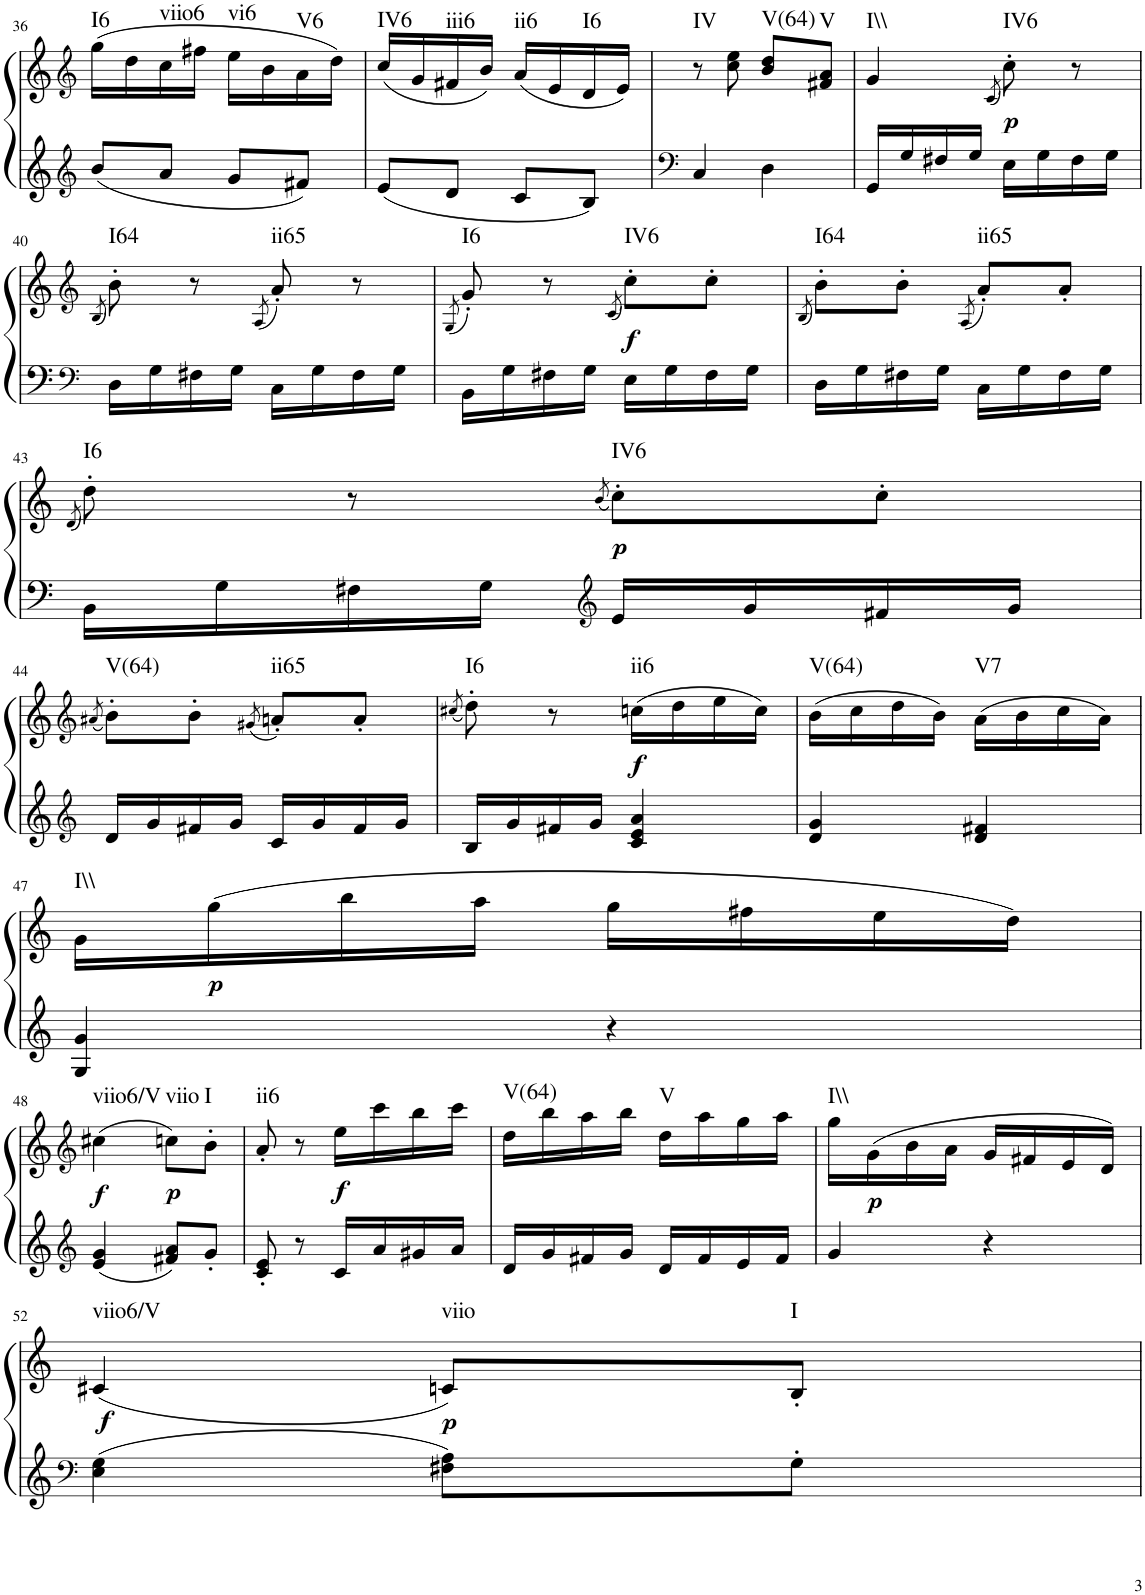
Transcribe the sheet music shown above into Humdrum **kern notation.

**kern	**kern	**dynam	**harte
*part1	*part1	*part1	*part1
*staff2	*staff1	*staff1/2	*
*I"Klavier linke Hand	*	*	*
!!LO:PB:g=z
*clefG2	*clefG2	*	*
*k[]	*k[]	*	*
*M2/4	*M2/4	*	*
=36	=36	=36	=36
!	!	!	!LO:H:kt=I6
8b/L	(16gg\LL	.	N
.	16dd\	.	.
!	!	!	!LO:H:kt=viio6
8a/J	16cc\	.	N
.	16ff#X\JJ	.	.
!	!	!	!LO:H:kt=vi6
8g/L	16ee\LL	.	N
.	16b\	.	.
!	!	!	!LO:H:kt=V6
8f#X/J	16a\	.	N
.	16dd\JJ)	.	.
=37	=37	=37	=37
!	!	!	!LO:H:kt=IV6
8e/L	(16cc/LL	.	N
.	16g/	.	.
!	!	!	!LO:H:kt=iii6
8d/J	16f#X/	.	N
.	16b/JJ)	.	.
!	!	!	!LO:H:kt=ii6
8c/L	(16a/LL	.	N
.	16e/	.	.
!	!	!	!LO:H:kt=I6
8B/J	16d/	.	N
.	16e/JJ)	.	.
=38	=38	=38	=38
*clefF4	*	*	*
!	!	!	!LO:H:kt=IV
4C/	8r	.	N
.	8cc\ 8ee\	.	.
!	!	!	!LO:H:kt=V(64)
4D\	8b/ 8dd/L	.	N
!	!	!	!LO:H:kt=V
.	8f#X/ 8a/J	.	N
=39	=39	=39	=39
!	!	!	!LO:H:kt=I\\
16GG/LL	4g/	.	N
16G/	.	.	.
16F#X/	.	.	.
16G/JJ	.	.	.
.	(8qc/	.	.
!	!	!LO:DY:b	!LO:H:kt=IV6
16E\LL	8cc'\)	p	N
16G\	.	.	.
16F#\	8r	.	.
16G\JJ	.	.	.
!!LO:LB:g=z
=40	=40	=40	=40
*clefF4	*clefG2	*	*
.	(8qB/	.	.
!	!	!	!LO:H:kt=I64
16D\LL	8b'\)	.	N
16G\	.	.	.
16F#X\	8r	.	.
16G\JJ	.	.	.
.	(8qA/	.	.
!	!	!	!LO:H:kt=ii65
16C\LL	8a'/)	.	N
16G\	.	.	.
16F#\	8r	.	.
16G\JJ	.	.	.
=41	=41	=41	=41
.	(8qG/	.	.
!	!	!	!LO:H:kt=I6
16BB\LL	8g'/)	.	N
16G\	.	.	.
16F#X\	8r	.	.
16G\JJ	.	.	.
.	(8qc/	.	.
!	!	!LO:DY:b	!LO:H:kt=IV6
16E\LL	8cc'\L)	f	N
16G\	.	.	.
16F#\	8cc'\J	.	.
16G\JJ	.	.	.
=42	=42	=42	=42
.	(8qB/	.	.
!	!	!	!LO:H:kt=I64
16D\LL	8b'\L)	.	N
16G\	.	.	.
16F#X\	8b'\J	.	.
16G\JJ	.	.	.
.	(8qA/	.	.
!	!	!	!LO:H:kt=ii65
16C\LL	8a'/L)	.	N
16G\	.	.	.
16F#\	8a'/J	.	.
16G\JJ	.	.	.
!!LO:LB:g=z
=43	=43	=43	=43
.	(8qd/	.	.
!	!	!	!LO:H:kt=I6
16BB\LL	8dd'\)	.	N
16G\	.	.	.
16F#X\	8r	.	.
16G\JJ	.	.	.
*clefG2	*	*	*
.	(8qb/	.	.
!	!	!LO:DY:b	!LO:H:kt=IV6
16e/LL	8cc'\L)	p	N
16g/	.	.	.
16f#X/	8cc'\J	.	.
16g/JJ	.	.	.
!!LO:LB:g=z
=44	=44	=44	=44
*clefG2	*clefG2	*	*
.	(8qa#X/	.	.
!	!	!	!LO:H:kt=V(64)
16d/LL	8b'\L)	.	N
16g/	.	.	.
16f#X/	8b'\J	.	.
16g/JJ	.	.	.
.	(8qg#X/	.	.
!	!	!	!LO:H:kt=ii65
16c/LL	8an'/L)	.	N
16g/	.	.	.
16f#/	8a'/J	.	.
16g/JJ	.	.	.
=45	=45	=45	=45
.	(8qcc#X/	.	.
!	!	!	!LO:H:kt=I6
16B/LL	8dd'\)	.	N
16g/	.	.	.
16f#X/	8r	.	.
16g/JJ	.	.	.
!	!	!LO:DY:b	!LO:H:kt=ii6
4c/ 4e/ 4a/	(16ccn\LL	f	N
.	16dd\	.	.
.	16ee\	.	.
.	16cc\JJ)	.	.
=46	=46	=46	=46
!	!	!	!LO:H:kt=V(64)
4d/ 4g/	(16b\LL	.	N
.	16cc\	.	.
.	16dd\	.	.
.	16b\JJ)	.	.
!	!	!	!LO:H:kt=V7
4d/ 4f#X/	(16a\LL	.	N
.	16b\	.	.
.	16cc\	.	.
.	16a\JJ)	.	.
!!LO:LB:g=z
=47	=47	=47	=47
!	!	!	!LO:H:kt=I\\
4G/ 4g/	16g\LL	.	N
!	!	!LO:DY:b	!
.	(16gg\	p	.
.	16bb\	.	.
.	16aa\JJ	.	.
4r	16gg\LL	.	.
.	16ff#X\	.	.
.	16ee\	.	.
.	16dd\JJ)	.	.
!!LO:LB:g=z
=48	=48	=48	=48
*clefG2	*clefG2	*	*
!	!	!LO:DY:b	!LO:H:kt=viio6/V
4e/ 4g/	(4cc#X\	f	N
!	!	!LO:DY:b	!LO:H:kt=viio
8f#X/ 8a/L	8ccn\L)	p	N
!	!	!	!LO:H:kt=I
8g'/J	8b'\J	.	N
=49	=49	=49	=49
!	!	!	!LO:H:kt=ii6
8c/' 8e/'	8a'/	.	N
8r	8r	.	.
!	!	!LO:DY:b	!
16c/LL	16ee\LL	f	.
16a/	16ccc\	.	.
16g#X/	16bb\	.	.
16a/JJ	16ccc\JJ	.	.
=50	=50	=50	=50
!	!	!	!LO:H:kt=V(64)
16d/LL	16dd\LL	.	N
16g/	16bb\	.	.
16f#X/	16aa\	.	.
16g/JJ	16bb\JJ	.	.
!	!	!	!LO:H:kt=V
16d/LL	16dd\LL	.	N
16f#/	16aa\	.	.
16e/	16gg\	.	.
16f#/JJ	16aa\JJ	.	.
=51	=51	=51	=51
!	!	!	!LO:H:kt=I\\
4g/	16gg\LL	.	N
!	!	!LO:DY:b	!
.	(16g\	p	.
.	16b\	.	.
.	16a\JJ	.	.
4r	16g/LL	.	.
.	16f#X/	.	.
.	16e/	.	.
.	16d/JJ)	.	.
!!LO:LB:g=z
=52	=52	=52	=52
*clefF4	*	*	*
!	!	!LO:DY:b	!LO:H:kt=viio6/V
4E\ 4G\	(4c#X/	f	N
!	!	!LO:DY:b	!LO:H:kt=viio
8F#X\ 8A\L	8cn/L)	p	N
!	!	!	!LO:H:kt=I
8G'\J	8B'/J	.	N
=	=	=	=
*-	*-	*-	*-
